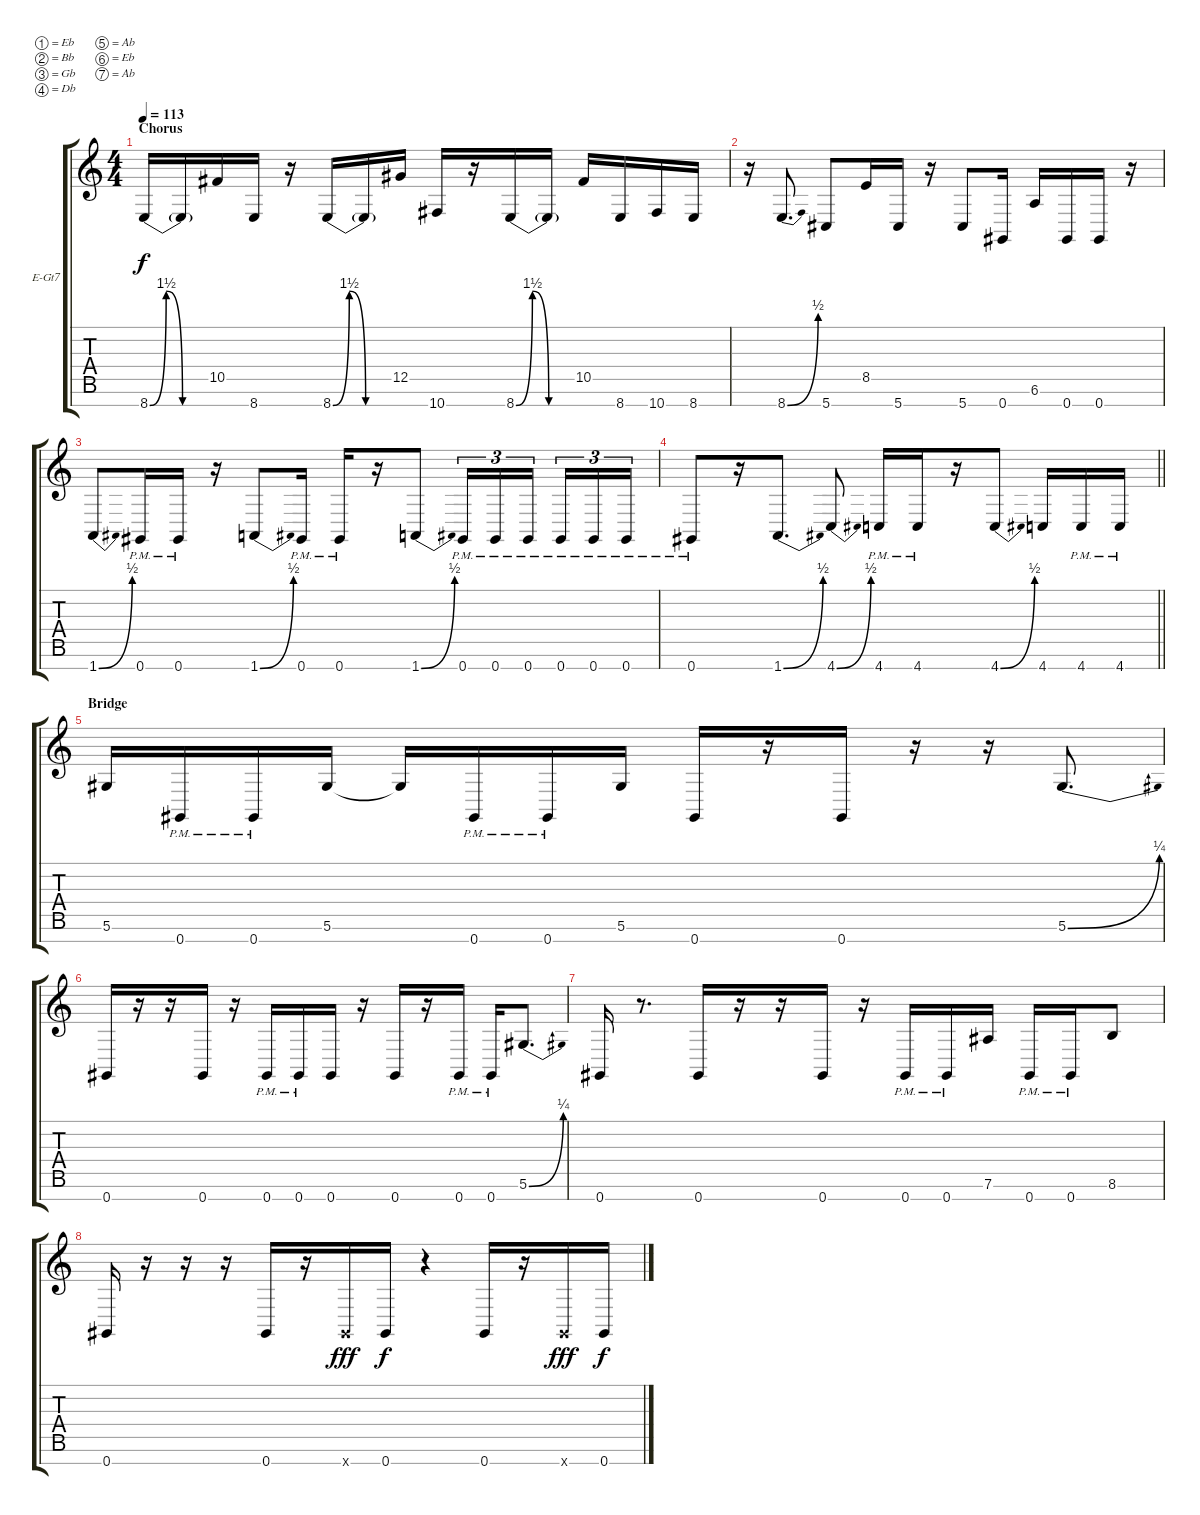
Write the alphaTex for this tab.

\bracketExtendMode groupsimilarinstruments
\firstSystemTrackNameOrientation horizontal
\otherSystemsTrackNameOrientation horizontal
\track ("Track 1" "E-Gt7") {instrument distortionguitar}
\staff {score tabs}
\tuning (Eb4 Bb3 Gb3 Db3 Ab2 Eb2 Ab1)
\ts (4 4)
\section ("" "Chorus")
\tempo 113
\clef g2
\ks c
8.7{be (bendrelease 0 0 30 6 30 6 60 0)}.16{dy f} 8.7{be (hold 0 0 60 0) t}.16 10.5.16 8.7.16 r.16 8.7{be (bendrelease 0 0 30 6 30 6 60 0)}.16 8.7{be (hold 0 0 60 0) t}.16 12.5.16 10.7.16 r.16 8.7{be (bendrelease 0 0 30 6 30 6 60 0)}.16 8.7{be (hold 0 0 60 0) t}.16 10.5.16 8.7.16 10.7.16 8.7.16 |
r.16 8.7{be (bend 0 0 60 2)}.8{d} 5.7.8 8.5.16 5.7.16 r.16 5.7.8 0.7.16 6.6.16 0.7.16 0.7.16 r.16 |
1.7{be (bend 0 0 60 2)}.8 0.7{pm}.16 0.7{pm}.16 r.16 1.7{be (bend 0 0 60 2)}.8 0.7{pm}.16 0.7{pm}.16 r.16 1.7{be (bend 0 0 60 2)}.8 0.7{pm}.16{tu (3 2)} 0.7{pm}.16{tu (3 2)} 0.7{pm}.16{tu (3 2)} 0.7{pm}.16{tu (3 2)} 0.7{pm}.16{tu (3 2)} 0.7{pm}.16{tu (3 2)} |
\barLineRight lightlight
0.7{pm}.8 r.16 1.7{be (bend 0 0 60 2)}.8{d} 4.7{be (bend 0 0 60 2)}.8 4.7{pm}.16 4.7{pm}.16 r.16 4.7{be (bend 0 0 60 2)}.8 4.7.16 4.7{pm}.16 4.7{pm}.16 |
\section ("" "Bridge")
5.6.16 0.7{pm}.16 0.7{pm}.16 5.6.16 5.6{t}.16 0.7{pm}.16 0.7{pm}.16 5.6.16 0.7.16 r.16 0.7.16 r.16 r.16 5.6{be (bend 0 0 60 1)}.8{d} |
0.7.16 r.16 r.16 0.7.16 r.16 0.7{pm}.16 0.7{pm}.16 0.7.16 r.16 0.7.16 r.16 0.7{pm}.16 0.7{pm}.16 5.6{be (bend 0 0 60 1)}.8{d} |
0.7.16 r.8{d} 0.7.16 r.16 r.16 0.7.16 r.16 0.7{pm}.16 0.7{pm}.16 7.6.16 0.7{pm}.16 0.7{pm}.16 8.6.8 |
0.7.16 r.16 r.16 r.16 0.7.16 r.16 0.7{x}.16{dy fff} 0.7.16{dy f} r.4 0.7.16 r.16 0.7{x}.16{dy fff} 0.7.16{dy f}
